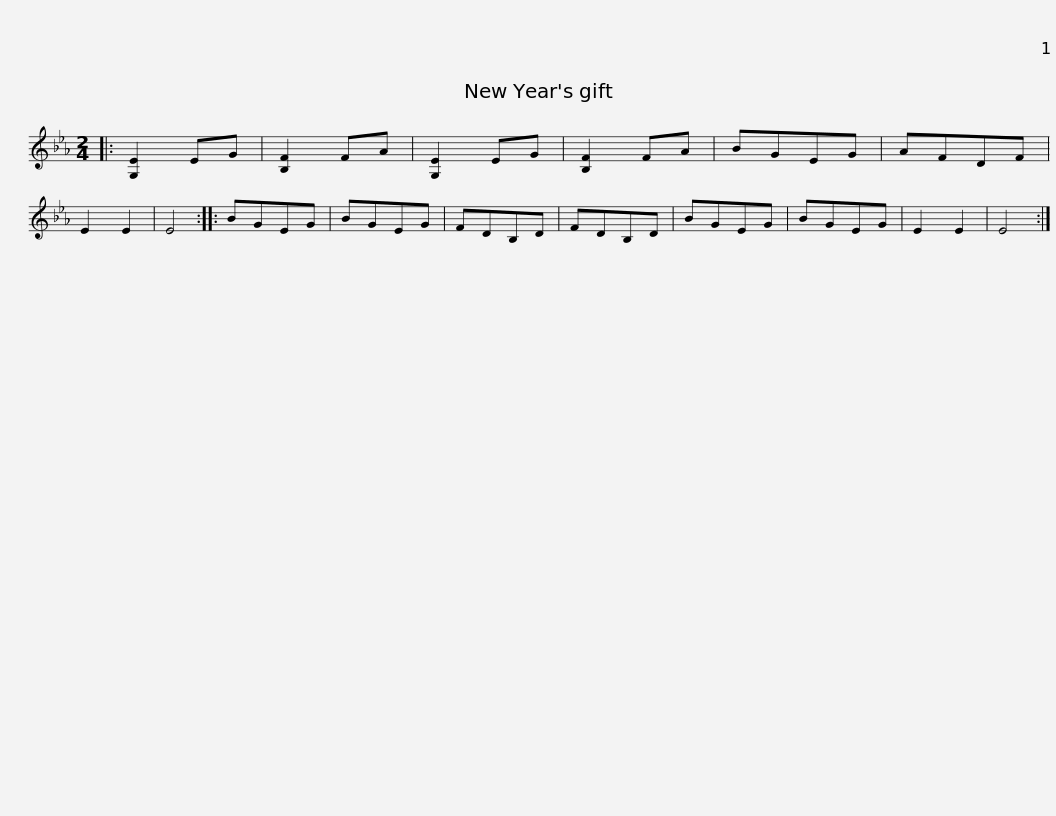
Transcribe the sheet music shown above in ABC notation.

X:1
L:1/8
M:2/4
I:linebreak $
K:Eb
V:1 treble
V:1
|: [G,E]2 EG | [B,F]2 FA | [G,E]2 EG | [B,F]2 FA | BGEG | %5
 AFDF | E2 E2 | E4 :: BGEG | BGEG | %10
 FDB,D |$ FDB,D | BGEG | BGEG | E2 E2 | %15
 E4 :| %16
